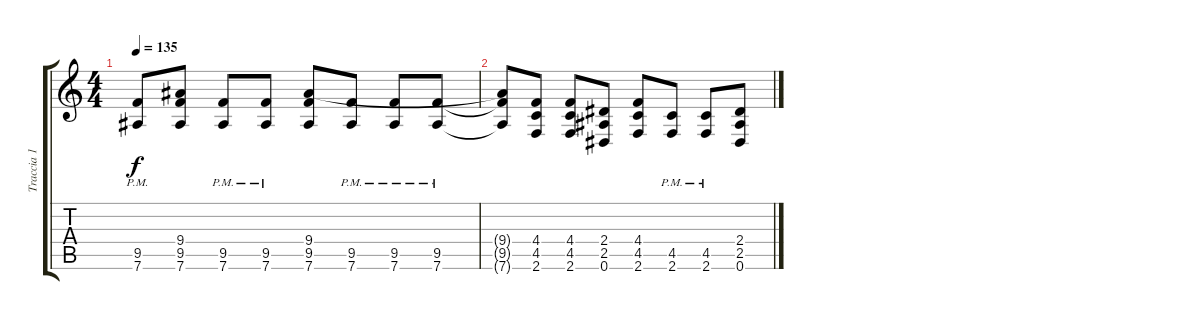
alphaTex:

\track ("Traccia 1" "Traccia 1") {instrument overdrivenguitar}
\staff {score tabs}
\tuning (Eb4 Bb3 Gb3 Db3 Ab2 Eb2) {hide}
\ts (4 4)
\tempo 135
\clef g2
\ks c
(9.5{pm} 7.6{pm}).8{dy f} (9.4 9.5 7.6).8 (9.5{pm} 7.6{pm}).8 (9.5{pm} 7.6{pm}).8 (9.4 9.5 7.6).8 (9.5{pm} 7.6{pm}).8 (9.5{pm} 7.6{pm}).8 (9.5{pm} 7.6{pm}).8 |
(9.4{t} 9.5{t} 7.6{t}).8 (4.4 4.5 2.6).8 (4.4 4.5 2.6).8 (2.4 2.5 0.6).8 (4.4 4.5 2.6).8 (4.5{pm} 2.6{pm}).8 (4.5{pm} 2.6{pm}).8 (2.4 2.5 0.6).8
